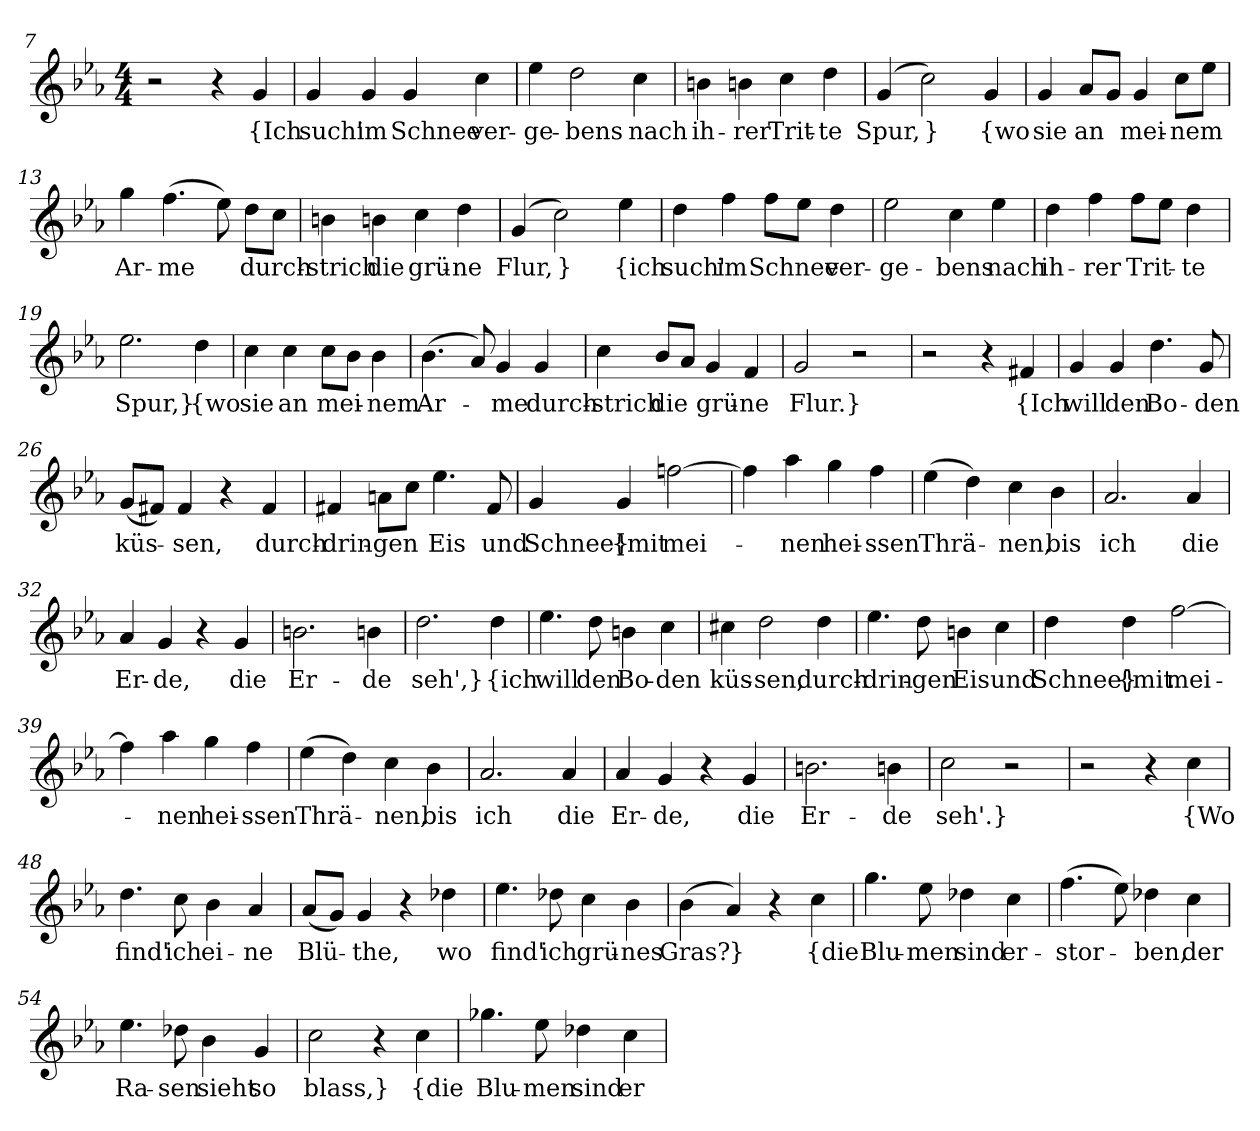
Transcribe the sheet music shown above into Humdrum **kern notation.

**kern	**text
*part1	*part1
*staff1	*staff1
*clefG2	*
*k[b-e-a-]	*
*M4/4	*
=7	=7
2r	.
4r	.
4g	{Ich
=8	=8
4g	such'
4g	im
4g	Schnee
4cc	ver-
=9	=9
4ee-	-ge-
2dd	-bens
4cc	nach
=10	=10
4bn	ih-
4bn	-rer
4cc	Trit-
4dd	-te
=11	=11
(4g	Spur,
2cc)	}
4g	{wo
=12	=12
4g	sie
8a-/L	an
8g/J	.
4g	mei-
8cc\L	-nem
8ee-\J	.
=13	=13
4gg	Ar-
(4.ff	-me
8ee-)	.
8dd\L	durch-
8cc\J	.
=14	=14
4bn	-strich
4bn	die
4cc	grü-
4dd	-ne
=15	=15
(4g	Flur,
2cc)	}
4ee-	{ich
=16	=16
4dd	such'
4ff	im
8ff\L	Schnee
8ee-\J	.
4dd	ver-
=17	=17
2ee-	-ge-
4cc	-bens
4ee-	nach
=18	=18
4dd	ih-
4ff	-rer
8ff\L	Trit-
8ee-\J	.
4dd	-te
=19	=19
2.ee-	Spur,}
4dd	{wo
=20	=20
4cc	sie
4cc	an
8cc\L	mei-
8b-\J	.
4b-	-nem
=21	=21
(4.b-	Ar-
8a-)	.
4g	-me
4g	durch-
=22	=22
4cc	-strich
8b-/L	die
8a-/J	.
4g	grü-
4f	-ne
=23	=23
2g	Flur.}
2r	.
=24	=24
2r	.
4r	.
4f#X	{Ich
=25	=25
4g	will
4g	den
4.dd	Bo-
8g	-den
=26	=26
(8g/L	küs-
8f#X/J)	.
4f#	-sen,
4r	.
4f#	durch-
=27	=27
4f#X	-drin-
8an\L	-gen
8cc\J	.
4.ee-	Eis
8f#	und
=28	=28
4g	Schnee}
4g	{mit
[2ffn	mei-
=29	=29
4ffn]	.
4aa-	-nen
4gg	hei-
4ff	-ssen
=30	=30
(4ee-	Thrä-
4dd)	.
4cc	-nen,
4b-	bis
=31	=31
2.a-	ich
4a-	die
=32	=32
4a-	Er-
4g	-de,
4r	.
4g	die
=33	=33
2.bn	Er-
4bn	-de
=34	=34
2.dd	seh',}
4dd	{ich
=35	=35
4.ee-	will
8dd	den
4bn	Bo-
4cc	-den
=36	=36
4cc#X	küs-
2dd	-sen,
4dd	durch-
=37	=37
4.ee-	-drin-
8dd	-gen
4bn	Eis
4cc	und
=38	=38
4dd	Schnee}
4dd	{mit
[2ff	mei-
=39	=39
4ff]	.
4aa-	-nen
4gg	hei-
4ff	-ssen
=40	=40
(4ee-	Thrä-
4dd)	.
4cc	-nen,
4b-	bis
=41	=41
2.a-	ich
4a-	die
=42	=42
4a-	Er-
4g	-de,
4r	.
4g	die
=43	=43
2.bn	Er-
4bn	-de
=44	=44
2cc	seh'.}
2r	.
=47	=47
2r	.
4r	.
4cc	{Wo
=48	=48
4.dd	find'
8cc	ich
4b-	ei-
4a-	-ne
=49	=49
(8a-/L	Blü-
8g/J)	.
4g	-the,
4r	.
4dd-X	wo
=50	=50
4.ee-	find'
8dd-X	ich
4cc	grü-
4b-	-nes
=51	=51
(4b-	Gras?
4a-)	}
4r	.
4cc	{die
=52	=52
4.gg	Blu-
8ee-	-men
4dd-X	sind
4cc	er-
=53	=53
(4.ff	-stor-
8ee-)	.
4dd-X	-ben,
4cc	der
=54	=54
4.ee-	Ra-
8dd-X	-sen
4b-	sieht
4g	so
=55	=55
2cc	blass,}
4r	.
4cc	{die
=56	=56
4.gg-X	Blu-
8ee-	-men
4dd-X	sind
4cc	er-
=	=
*-	*-
